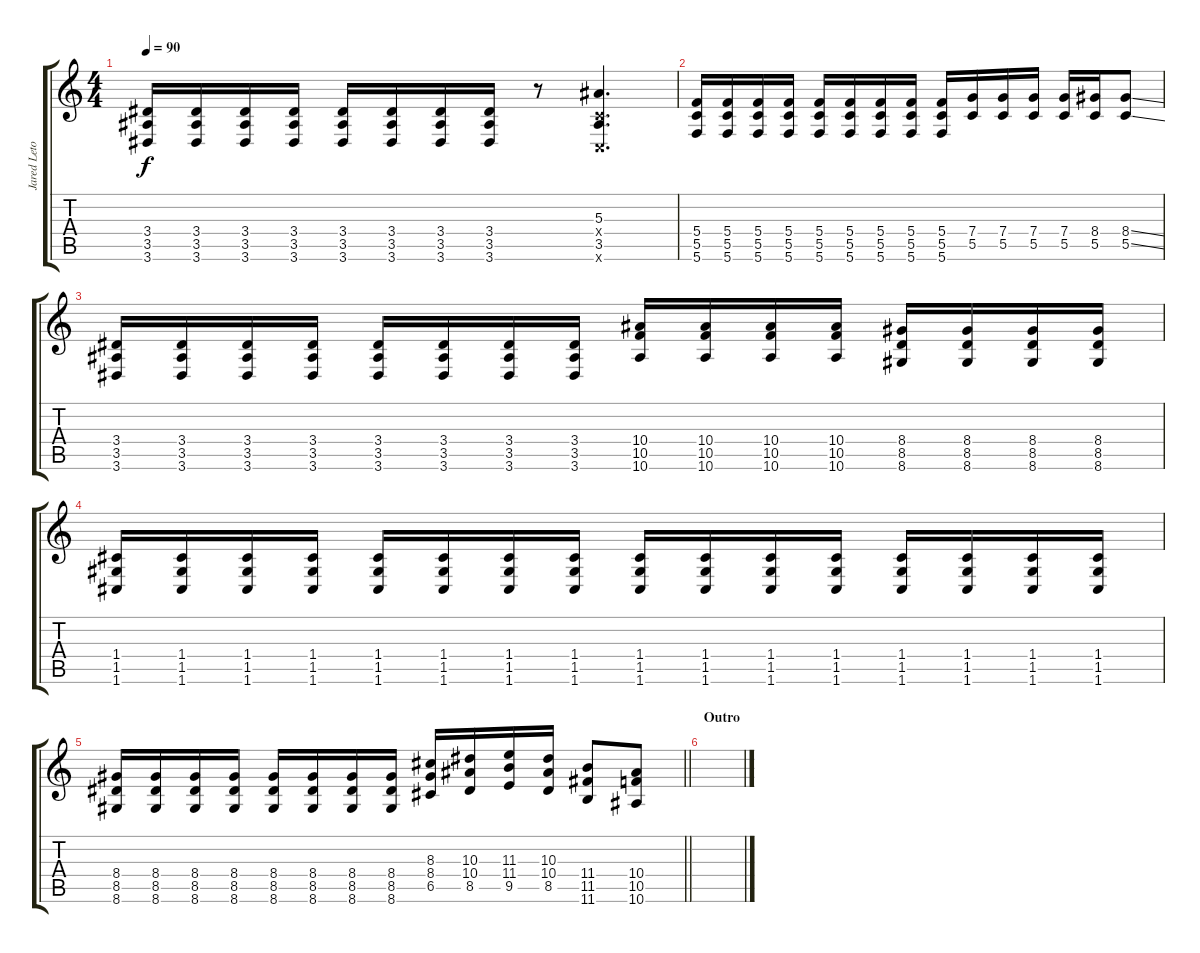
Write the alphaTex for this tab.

\track ("Jared Leto - Guitar" "Jared Leto") {instrument distortionguitar}
\staff {score tabs}
\tuning (D4 A3 F3 C3 G2 C2) {hide}
\ts (4 4)
\tempo 90
\clef g2
\ks c
(3.4 3.5 3.6).16{dy f} (3.4 3.5 3.6).16 (3.4 3.5 3.6).16 (3.4 3.5 3.6).16 (3.4 3.5 3.6).16 (3.4 3.5 3.6).16 (3.4 3.5 3.6).16 (3.4 3.5 3.6).16 r.8 (5.3 0.4{x} 3.5 0.6{x}).4{d} |
(5.4 5.5 5.6).16 (5.4 5.5 5.6).16 (5.4 5.5 5.6).16 (5.4 5.5 5.6).16 (5.4 5.5 5.6).16 (5.4 5.5 5.6).16 (5.4 5.5 5.6).16 (5.4 5.5 5.6).16 (5.4 5.5 5.6).16 (7.4 5.5).16 (7.4 5.5).16 (7.4 5.5).16 (7.4 5.5).16 (8.4 5.5).16 (8.4{ss} 5.5{ss}).8 |
(3.4 3.5 3.6).16 (3.4 3.5 3.6).16 (3.4 3.5 3.6).16 (3.4 3.5 3.6).16 (3.4 3.5 3.6).16 (3.4 3.5 3.6).16 (3.4 3.5 3.6).16 (3.4 3.5 3.6).16 (10.4 10.5 10.6).16 (10.4 10.5 10.6).16 (10.4 10.5 10.6).16 (10.4 10.5 10.6).16 (8.4 8.5 8.6).16 (8.4 8.5 8.6).16 (8.4 8.5 8.6).16 (8.4 8.5 8.6).16 |
(1.4 1.5 1.6).16 (1.4 1.5 1.6).16 (1.4 1.5 1.6).16 (1.4 1.5 1.6).16 (1.4 1.5 1.6).16 (1.4 1.5 1.6).16 (1.4 1.5 1.6).16 (1.4 1.5 1.6).16 (1.4 1.5 1.6).16 (1.4 1.5 1.6).16 (1.4 1.5 1.6).16 (1.4 1.5 1.6).16 (1.4 1.5 1.6).16 (1.4 1.5 1.6).16 (1.4 1.5 1.6).16 (1.4 1.5 1.6).16 |
\barLineRight lightlight
(8.4 8.5 8.6).16 (8.4 8.5 8.6).16 (8.4 8.5 8.6).16 (8.4 8.5 8.6).16 (8.4 8.5 8.6).16 (8.4 8.5 8.6).16 (8.4 8.5 8.6).16 (8.4 8.5 8.6).16 (8.3 8.4 6.5).16 (10.3 10.4 8.5).16 (11.3 11.4 9.5).16 (10.3 10.4 8.5).16 (11.4 11.5 11.6).8 (10.4 10.5 10.6).8 |
\section ("" "Outro")
